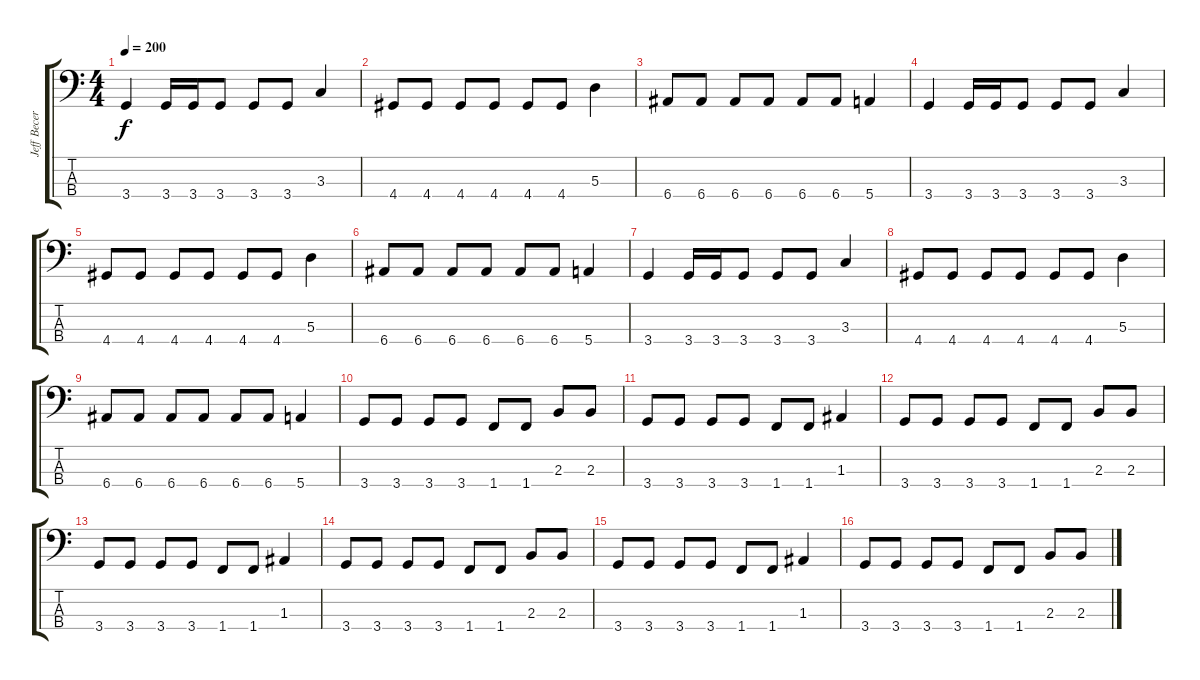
\track ("Jeff Becerra" "Jeff Becer") {instrument electricbassfinger}
\staff {score tabs}
\tuning (G2 D2 A1 E1) {hide}
\ts (4 4)
\tempo 200
\clef f4
\ks c
3.4.4{dy f} 3.4.16 3.4.16 3.4.8 3.4.8 3.4.8 3.3.4 |
4.4.8 4.4.8 4.4.8 4.4.8 4.4.8 4.4.8 5.3.4 |
6.4.8 6.4.8 6.4.8 6.4.8 6.4.8 6.4.8 5.4.4 |
3.4.4 3.4.16 3.4.16 3.4.8 3.4.8 3.4.8 3.3.4 |
4.4.8 4.4.8 4.4.8 4.4.8 4.4.8 4.4.8 5.3.4 |
6.4.8 6.4.8 6.4.8 6.4.8 6.4.8 6.4.8 5.4.4 |
3.4.4 3.4.16 3.4.16 3.4.8 3.4.8 3.4.8 3.3.4 |
4.4.8 4.4.8 4.4.8 4.4.8 4.4.8 4.4.8 5.3.4 |
6.4.8 6.4.8 6.4.8 6.4.8 6.4.8 6.4.8 5.4.4 |
3.4.8 3.4.8 3.4.8 3.4.8 1.4.8 1.4.8 2.3.8 2.3.8 |
3.4.8 3.4.8 3.4.8 3.4.8 1.4.8 1.4.8 1.3.4 |
3.4.8 3.4.8 3.4.8 3.4.8 1.4.8 1.4.8 2.3.8 2.3.8 |
3.4.8 3.4.8 3.4.8 3.4.8 1.4.8 1.4.8 1.3.4 |
3.4.8 3.4.8 3.4.8 3.4.8 1.4.8 1.4.8 2.3.8 2.3.8 |
3.4.8 3.4.8 3.4.8 3.4.8 1.4.8 1.4.8 1.3.4 |
3.4.8 3.4.8 3.4.8 3.4.8 1.4.8 1.4.8 2.3.8 2.3.8
